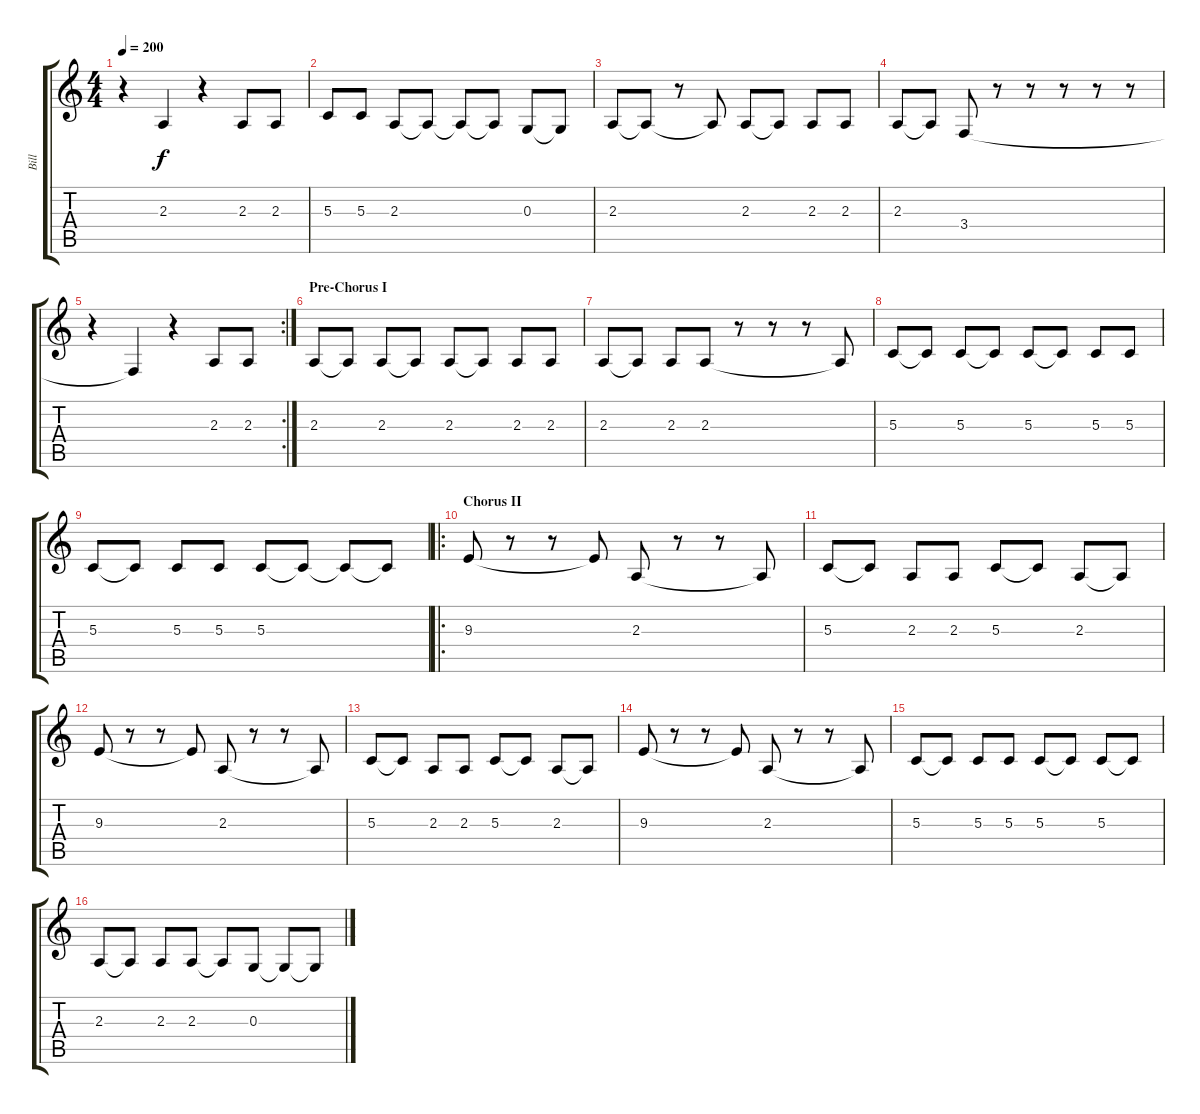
\track ("Bill" "Bill") {instrument lead2sawtooth}
\staff {score tabs}
\tuning (E4 B3 G3 D3 A2 E2) {hide}
\ts (4 4)
\tempo 200
\clef g2
\ks c
r.4{dy f} 2.3{t}.4 r.4 2.3.8 2.3.8 |
5.3.8 5.3.8 2.3.8 2.3{t}.8 2.3{t}.8 2.3{t}.8 0.3.8 0.3{t}.8 |
2.3.8 2.3{t}.8 r.8 2.3{t}.8 2.3.8 2.3{t}.8 2.3.8 2.3.8 |
2.3.8 2.3{t}.8 3.4.8 r.8 r.8 r.8 r.8 r.8 |
\rc 2
r.4 3.4{t}.4 r.4 2.3.8 2.3.8 |
\section ("" "Pre-Chorus I")
2.3.8 2.3{t}.8 2.3.8 2.3{t}.8 2.3.8 2.3{t}.8 2.3.8 2.3.8 |
2.3.8 2.3{t}.8 2.3.8 2.3.8 r.8 r.8 r.8 2.3{t}.8 |
5.3.8 5.3{t}.8 5.3.8 5.3{t}.8 5.3.8 5.3{t}.8 5.3.8 5.3.8 |
5.3.8 5.3{t}.8 5.3.8 5.3.8 5.3.8 5.3{t}.8 5.3{t}.8 5.3{t}.8 |
\ro
\section ("" "Chorus II")
9.3.8 r.8 r.8 9.3{t}.8 2.3.8 r.8 r.8 2.3{t}.8 |
5.3.8 5.3{t}.8 2.3.8 2.3.8 5.3.8 5.3{t}.8 2.3.8 2.3{t}.8 |
9.3.8 r.8 r.8 9.3{t}.8 2.3.8 r.8 r.8 2.3{t}.8 |
5.3.8 5.3{t}.8 2.3.8 2.3.8 5.3.8 5.3{t}.8 2.3.8 2.3{t}.8 |
9.3.8 r.8 r.8 9.3{t}.8 2.3.8 r.8 r.8 2.3{t}.8 |
5.3.8 5.3{t}.8 5.3.8 5.3.8 5.3.8 5.3{t}.8 5.3.8 5.3{t}.8 |
2.3.8 2.3{t}.8 2.3.8 2.3.8 2.3{t}.8 0.3.8 0.3{t}.8 0.3{t}.8
